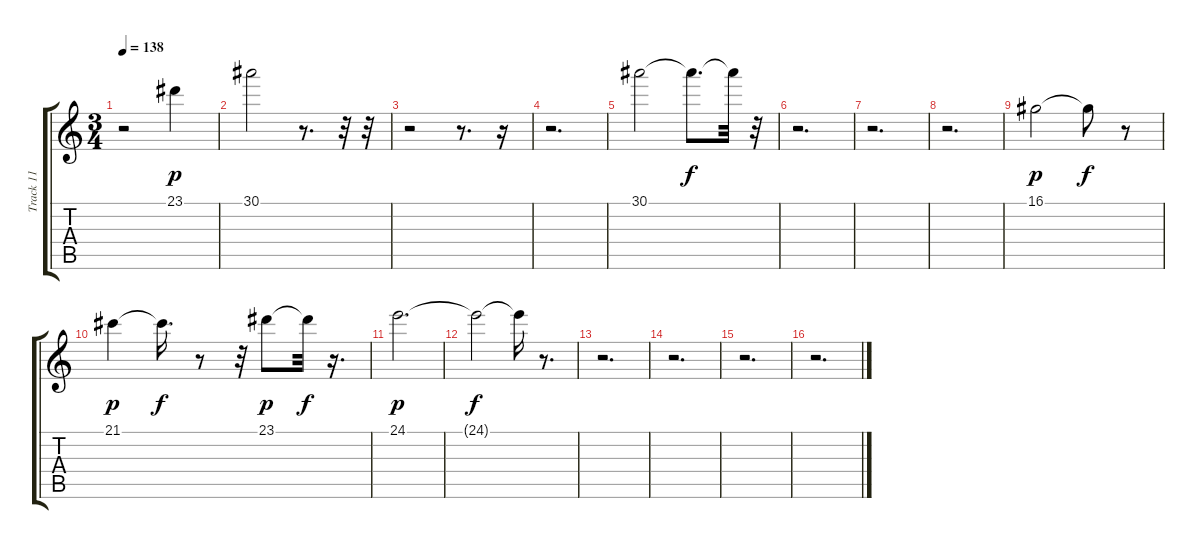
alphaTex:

\track ("Track 11" "Track 11") {instrument fx3crystal}
\staff {score tabs}
\tuning (E4 B3 G3 D3 A2 E2) {hide}
\ts (3 4)
\tempo 138
\clef g2
\ks c
r.2{dy f} 23.1.4{dy p} |
30.1.2 r.8{d} r.32 r.32 |
r.2 r.8{d} r.16 |
r.2{d} |
30.1.2 30.1{t}.8{d dy f} 30.1{t}.32 r.32 |
r.2{d} |
r.2{d} |
r.2{d} |
16.1.2{dy p} 16.1{t}.8{dy f} r.8 |
21.1.4{dy p} 21.1{t}.16{d dy f} r.8 r.32 23.1.8{dy p} 23.1{t}.32{dy f} r.16{d} |
24.1.2{d dy p} |
24.1{t}.2{dy f} 24.1{t}.16 r.8{d} |
r.2{d} |
r.2{d} |
r.2{d} |
r.2{d}
